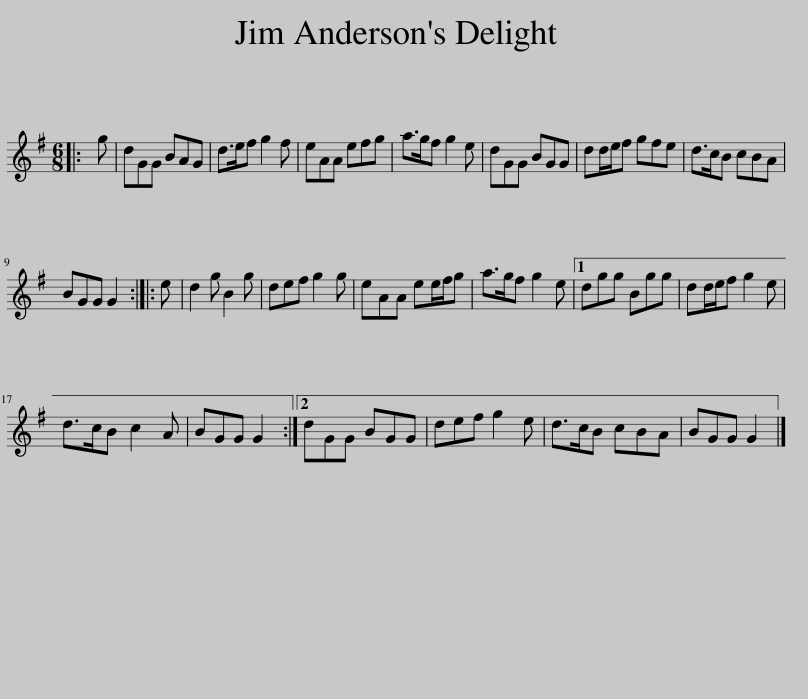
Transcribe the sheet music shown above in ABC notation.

X:1
L:1/8
M:6/8
I:linebreak $
K:G
V:1 treble
V:1
|: g | dGG BAG | d>ef g2 f | eAA efg | a>gf g2 e | %5
 dGG BGG | dd/e/f gfe | d>cB cBA |$ BGG G2 :: e | %10
 d2 g B2 g | def g2 g | eAA ee/f/g | a>gf g2 e |1 dgg Bgg | %15
 dd/e/f g2 e |$ d>cB c2 A | BGG G2 :|2 dGG BGG | def g2 e | %20
 d>cB cBA | BGG G2 |] %22
